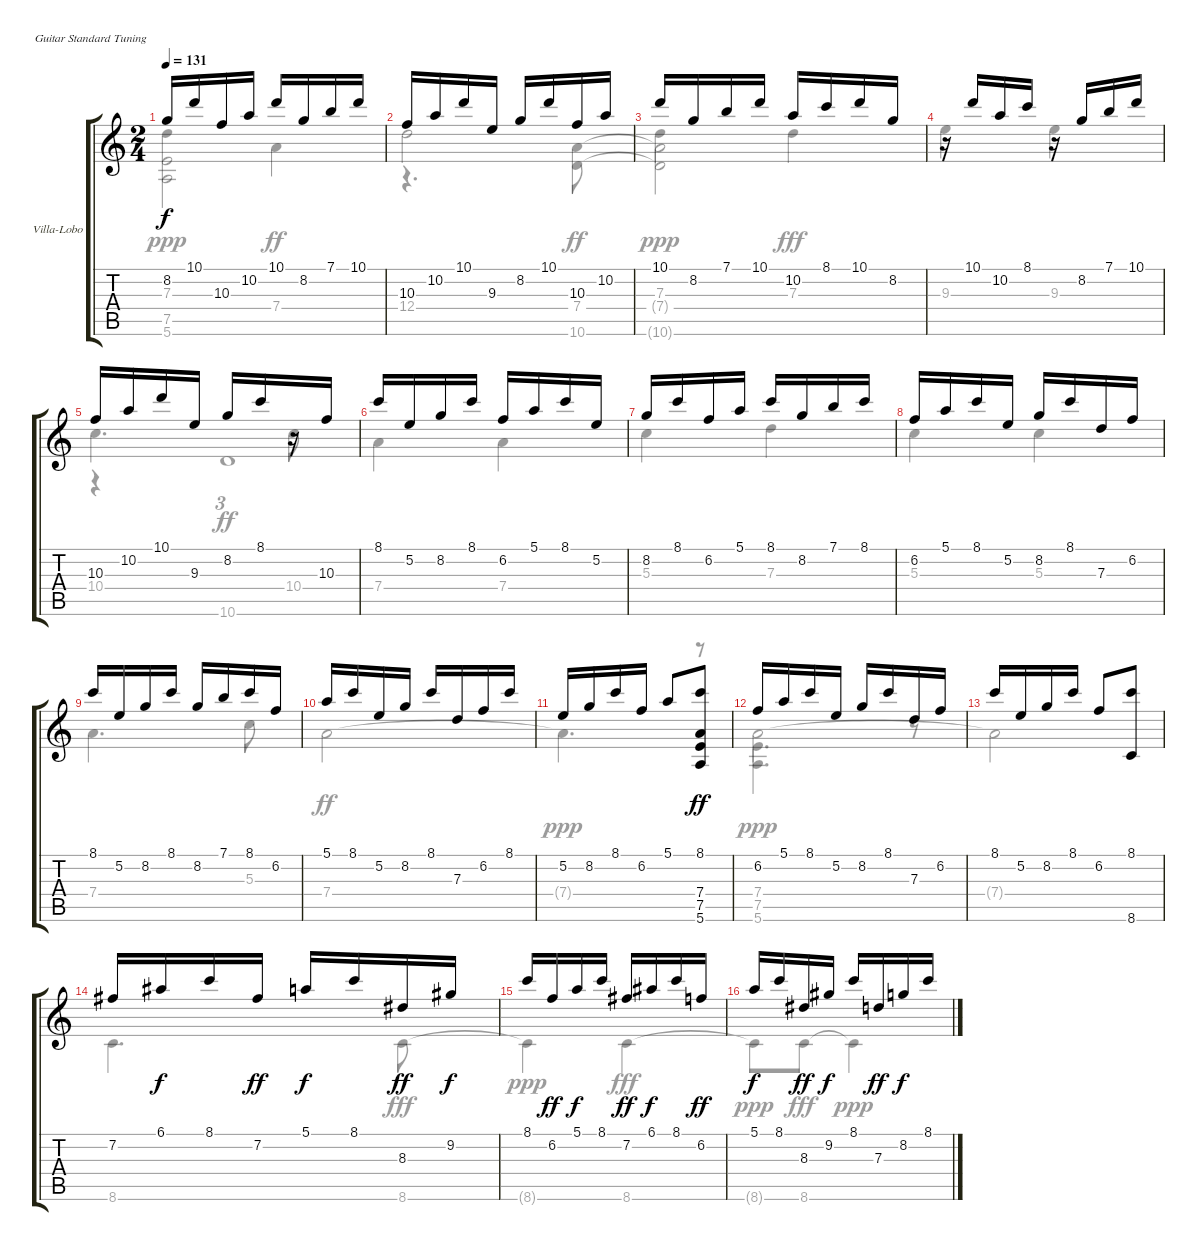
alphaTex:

\bracketExtendMode groupsimilarinstruments
\firstSystemTrackNameOrientation horizontal
\otherSystemsTrackNameOrientation horizontal
\track ("Villa-Lobos" "Villa-Lobo") {instrument acousticguitarnylon}
\staff {score tabs}
\tuning (E4 B3 G3 D3 A2 E2)
\voice
\ts (2 4)
\tempo 131
\clef g2
\ks c
8.2.16{dy f} 10.1.16 10.3.16 10.2.16 10.1.16 8.2.16 7.1.16 10.1.16 |
10.3.16 10.2.16 10.1.16 9.3.16 8.2.16 10.1.16 10.3.16 10.2.16 |
10.1.16 8.2.16 7.1.16 10.1.16 10.2.16 8.1.16 10.1.16 8.2.16 |
r.16 10.1.16 10.2.16 8.1.16 r.16 8.2.16 7.1.16 10.1.16 |
10.3.16 10.2.16 10.1.16 9.3.16 8.2.16 8.1.16 r.16 10.3.16 |
8.1.16 5.2.16 8.2.16 8.1.16 6.2.16 5.1.16 8.1.16 5.2.16 |
8.2.16 8.1.16 6.2.16 5.1.16 8.1.16 8.2.16 7.1.16 8.1.16 |
6.2.16 5.1.16 8.1.16 5.2.16 8.2.16 8.1.16 7.3.16 6.2.16 |
8.1.16 5.2.16 8.2.16 8.1.16 8.2.16 7.1.16 8.1.16 6.2.16 |
5.1.16 8.1.16 5.2.16 8.2.16 8.1.16 7.3.16 6.2.16 8.1.16 |
5.2.16 8.2.16 8.1.16 6.2.16 5.1.8 (8.1 7.4 7.5 5.6).8{dy ff} |
6.2.16 5.1.16 8.1.16 5.2.16 8.2.16 8.1.16 7.3.16 6.2.16 |
8.1.16 5.2.16 8.2.16 8.1.16 6.2.8 (8.1 8.6).8 |
7.2.16 6.1.16{dy f} 8.1.16 7.2.16{dy ff} 5.1.16{dy f} 8.1.16 8.3.16{dy ff} 9.2.16{dy f} |
8.1.16 6.2.16{dy ff} 5.1.16{dy f} 8.1.16 7.2.16{dy ff} 6.1.16{dy f} 8.1.16 6.2.16{dy ff} |
5.1.16{dy f} 8.1.16 8.3.16{dy ff} 9.2.16{dy f} 8.1.16 7.3.16{dy ff} 8.2.16{dy f} 8.1.16
\voice
\clef g2
\ottava regular
\simile none
\ks c
7.3{t}.4{dy ppp} 7.4.4{dy ff} |
12.4.2 |
7.3.4{dy ppp} 7.3.4{dy fff} |
9.3.4 9.3.4 |
10.4.4{d} 10.4.8 |
7.4.4 7.4.4 |
5.3.4 7.3.4 |
5.3.4 5.3.4 |
7.4.4{d} 5.3.8 |
7.4.2{dy ff} |
7.4{t}.4{d dy ppp} r.8 |
7.4.2 |
7.4{t}.2 |
8.6.4{d} 8.6.8{dy fff} |
8.6{t}.4{dy ppp} 8.6.4{dy fff} |
8.6{t}.8{dy ppp} 8.6.8{dy fff} 8.6{t}.4{dy ppp}
\voice
\clef g2
\ottava regular
\simile none
\ks c
(7.5{t} 5.6{t}).2{dy ppp} |
r.4{d} (7.4 10.6).8{dy ff} |
(7.4{t} 10.6{t}).2{dy ppp} |
|
r.4 10.6.1{tu (3 2) dy ff} |
|
|
|
|
|
|
(7.5 5.6).4{d dy ppp} r.8 |
|
|
|
